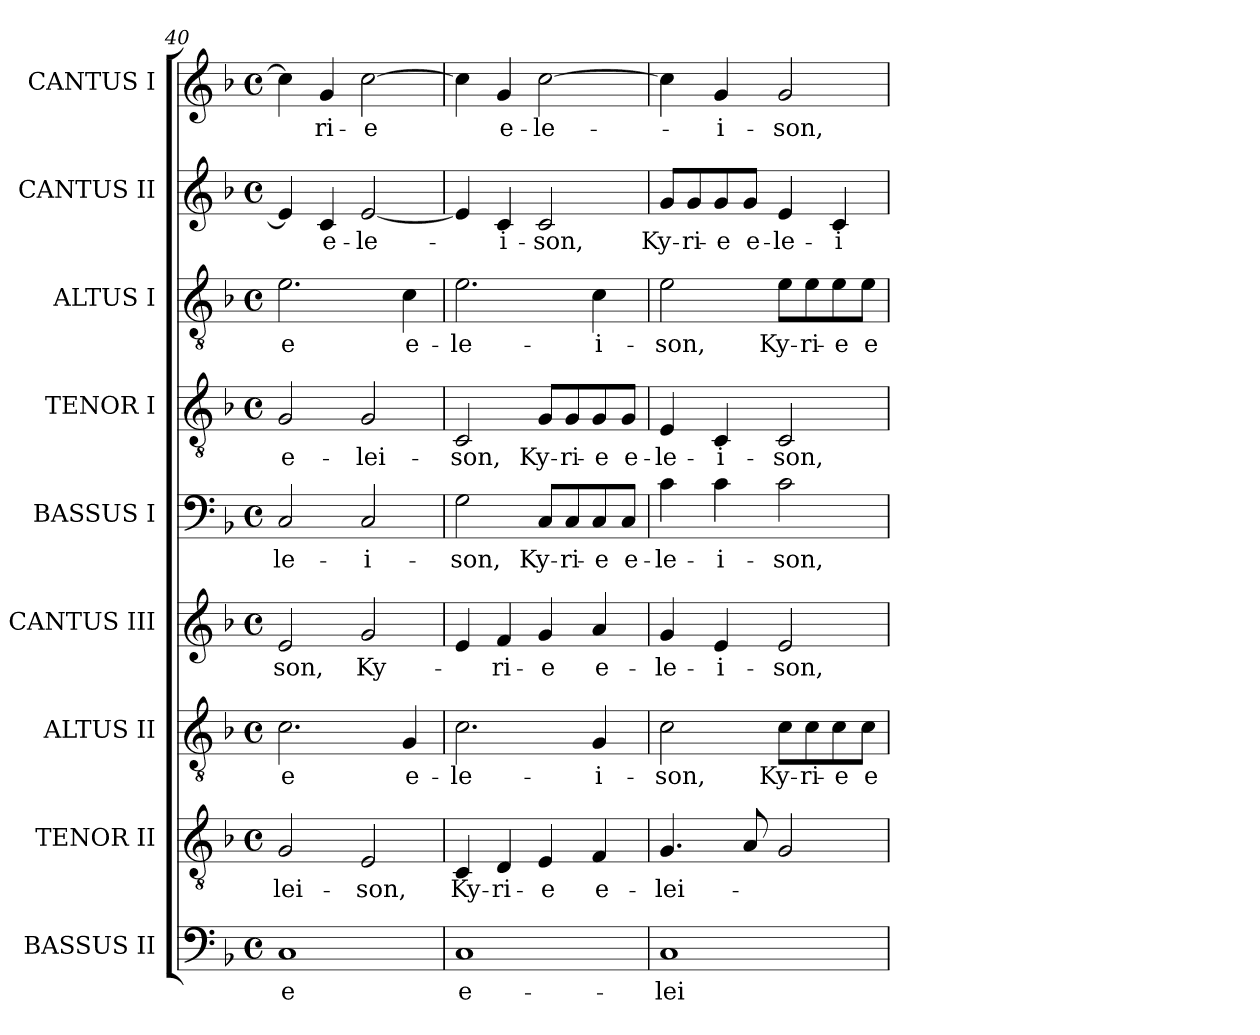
**kern	**text	**kern	**text	**kern	**text	**kern	**text	**kern	**text	**kern	**text	**kern	**text	**kern	**text	**kern	**text
*part9	*part9	*part8	*part8	*part7	*part7	*part6	*part6	*part5	*part5	*part4	*part4	*part3	*part3	*part2	*part2	*part1	*part1
*staff9	*staff9	*staff8	*staff8	*staff7	*staff7	*staff6	*staff6	*staff5	*staff5	*staff4	*staff4	*staff3	*staff3	*staff2	*staff2	*staff1	*staff1
*I"BASSUS II	*	*I"TENOR II	*	*I"ALTUS II	*	*I"CANTUS III	*	*I"BASSUS I	*	*I"TENOR I	*	*I"ALTUS I	*	*I"CANTUS II	*	*I"CANTUS I	*
*I'B. II	*	*I'T. II	*	*I'A. II	*	*I'C. III	*	*I'B. I	*	*I'T. I	*	*I'A. I	*	*I'C. II	*	*I'C. I	*
*clefF4	*	*clefGv2	*	*clefGv2	*	*clefG2	*	*clefF4	*	*clefGv2	*	*clefGv2	*	*clefG2	*	*clefG2	*
*	*	*ITrd7c12	*	*ITrd7c12	*	*	*	*	*	*ITrd7c12	*	*ITrd7c12	*	*	*	*	*
*k[b-]	*	*k[b-]	*	*k[b-]	*	*k[b-]	*	*k[b-]	*	*k[b-]	*	*k[b-]	*	*k[b-]	*	*k[b-]	*
*F:	*	*F:	*	*F:	*	*F:	*	*F:	*	*F:	*	*F:	*	*F:	*	*F:	*
*M4/4	*	*M4/4	*	*M4/4	*	*M4/4	*	*M4/4	*	*M4/4	*	*M4/4	*	*M4/4	*	*M4/4	*
*met(c)	*	*met(c)	*	*met(c)	*	*met(c)	*	*met(c)	*	*met(c)	*	*met(c)	*	*met(c)	*	*met(c)	*
=40	=40	=40	=40	=40	=40	=40	=40	=40	=40	=40	=40	=40	=40	=40	=40	=40	=40
!	!LO:LY:b:color=#000000	!	!	!	!	!	!	!	!	!	!	!	!	!	!	!	!
!	!	!	!LO:LY:b:color=#000000	!	!	!	!	!	!	!	!	!	!	!	!	!	!
!	!	!	!	!	!LO:LY:b:color=#000000	!	!	!	!	!	!	!	!	!	!	!	!
!	!	!	!	!	!	!	!LO:LY:b:color=#000000	!	!	!	!	!	!	!	!	!	!
!	!	!	!	!	!	!	!	!	!LO:LY:b:color=#000000	!	!	!	!	!	!	!	!
!	!	!	!	!	!	!	!	!	!	!	!LO:LY:b:color=#000000	!	!	!	!	!	!
!	!	!	!	!	!	!	!	!	!	!	!	!	!LO:LY:b:color=#000000	!	!	!	!
1Ci	-e	2GGi/	-lei-	2.Ci\	-e	2ei/	-son,	2Ci/	-le-	2GGi/	e-	2.Ei\	-e	4ei/]	.	4cci\]	.
!	!	!	!	!	!	!	!	!	!	!	!	!	!	!	!LO:LY:b:color=#000000	!	!
!	!	!	!	!	!	!	!	!	!	!	!	!	!	!	!	!	!LO:LY:b:color=#000000
.	.	.	.	.	.	.	.	.	.	.	.	.	.	4ci/	e-	4gi/	-ri-
!	!	!	!LO:LY:b:color=#000000	!	!	!	!	!	!	!	!	!	!	!	!	!	!
!	!	!	!	!	!	!	!LO:LY:b:color=#000000	!	!	!	!	!	!	!	!	!	!
!	!	!	!	!	!	!	!	!	!LO:LY:b:color=#000000	!	!	!	!	!	!	!	!
!	!	!	!	!	!	!	!	!	!	!	!LO:LY:b:color=#000000	!	!	!	!	!	!
!	!	!	!	!	!	!	!	!	!	!	!	!	!	!	!LO:LY:b:color=#000000	!	!
!	!	!	!	!	!	!	!	!	!	!	!	!	!	!	!	!	!LO:LY:b:color=#000000
.	.	2EEi/	-son,	.	.	2gi/	Ky-	2Ci/	-i-	2GGi/	-lei-	.	.	[<2ei/	-le-	[>2cci\	-e
!	!	!	!	!	!LO:LY:b:color=#000000	!	!	!	!	!	!	!	!	!	!	!	!
!	!	!	!	!	!	!	!	!	!	!	!	!	!LO:LY:b:color=#000000	!	!	!	!
.	.	.	.	4GGi/	e-	.	.	.	.	.	.	4Ci\	e-	.	.	.	.
!!LO:PB:g=z
=41	=41	=41	=41	=41	=41	=41	=41	=41	=41	=41	=41	=41	=41	=41	=41	=41	=41
!	!LO:LY:b:color=#000000	!	!	!	!	!	!	!	!	!	!	!	!	!	!	!	!
!	!	!	!LO:LY:b:color=#000000	!	!	!	!	!	!	!	!	!	!	!	!	!	!
!	!	!	!	!	!LO:LY:b:color=#000000	!	!	!	!	!	!	!	!	!	!	!	!
!	!	!	!	!	!	!	!	!	!LO:LY:b:color=#000000	!	!	!	!	!	!	!	!
!	!	!	!	!	!	!	!	!	!	!	!LO:LY:b:color=#000000	!	!	!	!	!	!
!	!	!	!	!	!	!	!	!	!	!	!	!	!LO:LY:b:color=#000000	!	!	!	!
1Ci	e-	4CCi/	Ky-	2.Ci\	-le-	4ei/	.	2Gi\	-son,	2CCi/	-son,	2.Ei\	-le-	4ei/]	.	4cci\]	.
!	!	!	!LO:LY:b:color=#000000	!	!	!	!	!	!	!	!	!	!	!	!	!	!
!	!	!	!	!	!	!	!LO:LY:b:color=#000000	!	!	!	!	!	!	!	!	!	!
!	!	!	!	!	!	!	!	!	!	!	!	!	!	!	!LO:LY:b:color=#000000	!	!
!	!	!	!	!	!	!	!	!	!	!	!	!	!	!	!	!	!LO:LY:b:color=#000000
.	.	4DDi/	-ri-	.	.	4fi/	-ri-	.	.	.	.	.	.	4ci/	-i-	4gi/	e-
!	!	!	!LO:LY:b:color=#000000	!	!	!	!	!	!	!	!	!	!	!	!	!	!
!	!	!	!	!	!	!	!LO:LY:b:color=#000000	!	!	!	!	!	!	!	!	!	!
!	!	!	!	!	!	!	!	!	!LO:LY:b:color=#000000	!	!	!	!	!	!	!	!
!	!	!	!	!	!	!	!	!	!	!	!LO:LY:b:color=#000000	!	!	!	!	!	!
!	!	!	!	!	!	!	!	!	!	!	!	!	!	!	!LO:LY:b:color=#000000	!	!
!	!	!	!	!	!	!	!	!	!	!	!	!	!	!	!	!	!LO:LY:b:color=#000000
.	.	4EEi/	-e	.	.	4gi/	-e	8Ci/L	Ky-	8GGi/L	Ky-	.	.	2ci/	-son,	[>2cci\	-le-
!	!	!	!	!	!	!	!	!	!LO:LY:b:color=#000000	!	!	!	!	!	!	!	!
!	!	!	!	!	!	!	!	!	!	!	!LO:LY:b:color=#000000	!	!	!	!	!	!
.	.	.	.	.	.	.	.	8Ci/	-ri-	8GGi/	-ri-	.	.	.	.	.	.
!	!	!	!LO:LY:b:color=#000000	!	!	!	!	!	!	!	!	!	!	!	!	!	!
!	!	!	!	!	!LO:LY:b:color=#000000	!	!	!	!	!	!	!	!	!	!	!	!
!	!	!	!	!	!	!	!LO:LY:b:color=#000000	!	!	!	!	!	!	!	!	!	!
!	!	!	!	!	!	!	!	!	!LO:LY:b:color=#000000	!	!	!	!	!	!	!	!
!	!	!	!	!	!	!	!	!	!	!	!LO:LY:b:color=#000000	!	!	!	!	!	!
!	!	!	!	!	!	!	!	!	!	!	!	!	!LO:LY:b:color=#000000	!	!	!	!
.	.	4FFi/	e-	4GGi/	-i-	4ai/	e-	8Ci/	-e	8GGi/	-e	4Ci\	-i-	.	.	.	.
!	!	!	!	!	!	!	!	!	!LO:LY:b:color=#000000	!	!	!	!	!	!	!	!
!	!	!	!	!	!	!	!	!	!	!	!LO:LY:b:color=#000000	!	!	!	!	!	!
.	.	.	.	.	.	.	.	8Ci/J	e-	8GGi/J	e-	.	.	.	.	.	.
=42	=42	=42	=42	=42	=42	=42	=42	=42	=42	=42	=42	=42	=42	=42	=42	=42	=42
!	!LO:LY:b:color=#000000	!	!	!	!	!	!	!	!	!	!	!	!	!	!	!	!
!	!	!	!LO:LY:b:color=#000000	!	!	!	!	!	!	!	!	!	!	!	!	!	!
!	!	!	!	!	!LO:LY:b:color=#000000	!	!	!	!	!	!	!	!	!	!	!	!
!	!	!	!	!	!	!	!LO:LY:b:color=#000000	!	!	!	!	!	!	!	!	!	!
!	!	!	!	!	!	!	!	!	!LO:LY:b:color=#000000	!	!	!	!	!	!	!	!
!	!	!	!	!	!	!	!	!	!	!	!LO:LY:b:color=#000000	!	!	!	!	!	!
!	!	!	!	!	!	!	!	!	!	!	!	!	!LO:LY:b:color=#000000	!	!	!	!
!	!	!	!	!	!	!	!	!	!	!	!	!	!	!	!LO:LY:b:color=#000000	!	!
1Ci	-lei-	4.GGi/	-lei-	2Ci\	-son,	4gi/	-le-	4ci\	-le-	4EEi/	-le-	2Ei\	-son,	8gi/L	Ky-	4cci\]	.
!	!	!	!	!	!	!	!	!	!	!	!	!	!	!	!LO:LY:b:color=#000000	!	!
.	.	.	.	.	.	.	.	.	.	.	.	.	.	8gi/	-ri-	.	.
!	!	!	!	!	!	!	!LO:LY:b:color=#000000	!	!	!	!	!	!	!	!	!	!
!	!	!	!	!	!	!	!	!	!LO:LY:b:color=#000000	!	!	!	!	!	!	!	!
!	!	!	!	!	!	!	!	!	!	!	!LO:LY:b:color=#000000	!	!	!	!	!	!
!	!	!	!	!	!	!	!	!	!	!	!	!	!	!	!LO:LY:b:color=#000000	!	!
!	!	!	!	!	!	!	!	!	!	!	!	!	!	!	!	!	!LO:LY:b:color=#000000
.	.	.	.	.	.	4ei/	-i-	4ci\	-i-	4CCi/	-i-	.	.	8gi/	-e	4gi/	-i-
!	!	!	!	!	!	!	!	!	!	!	!	!	!	!	!LO:LY:b:color=#000000	!	!
.	.	8AAi/	.	.	.	.	.	.	.	.	.	.	.	8gi/J	e-	.	.
!	!	!	!	!	!LO:LY:b:color=#000000	!	!	!	!	!	!	!	!	!	!	!	!
!	!	!	!	!	!	!	!LO:LY:b:color=#000000	!	!	!	!	!	!	!	!	!	!
!	!	!	!	!	!	!	!	!	!LO:LY:b:color=#000000	!	!	!	!	!	!	!	!
!	!	!	!	!	!	!	!	!	!	!	!LO:LY:b:color=#000000	!	!	!	!	!	!
!	!	!	!	!	!	!	!	!	!	!	!	!	!LO:LY:b:color=#000000	!	!	!	!
!	!	!	!	!	!	!	!	!	!	!	!	!	!	!	!LO:LY:b:color=#000000	!	!
!	!	!	!	!	!	!	!	!	!	!	!	!	!	!	!	!	!LO:LY:b:color=#000000
.	.	2GGi/	.	8Ci\L	Ky-	2ei/	-son,	2ci\	-son,	2CCi/	-son,	8Ei\L	Ky-	4ei/	-le-	2gi/	-son,
!	!	!	!	!	!LO:LY:b:color=#000000	!	!	!	!	!	!	!	!	!	!	!	!
!	!	!	!	!	!	!	!	!	!	!	!	!	!LO:LY:b:color=#000000	!	!	!	!
.	.	.	.	8Ci\	-ri-	.	.	.	.	.	.	8Ei\	-ri-	.	.	.	.
!	!	!	!	!	!LO:LY:b:color=#000000	!	!	!	!	!	!	!	!	!	!	!	!
!	!	!	!	!	!	!	!	!	!	!	!	!	!LO:LY:b:color=#000000	!	!	!	!
!	!	!	!	!	!	!	!	!	!	!	!	!	!	!	!LO:LY:b:color=#000000	!	!
.	.	.	.	8Ci\	-e	.	.	.	.	.	.	8Ei\	-e	4ci/	-i-	.	.
!	!	!	!	!	!LO:LY:b:color=#000000	!	!	!	!	!	!	!	!	!	!	!	!
!	!	!	!	!	!	!	!	!	!	!	!	!	!LO:LY:b:color=#000000	!	!	!	!
.	.	.	.	8Ci\J	e-	.	.	.	.	.	.	8Ei\J	e-	.	.	.	.
=	=	=	=	=	=	=	=	=	=	=	=	=	=	=	=	=	=
*-	*-	*-	*-	*-	*-	*-	*-	*-	*-	*-	*-	*-	*-	*-	*-	*-	*-
